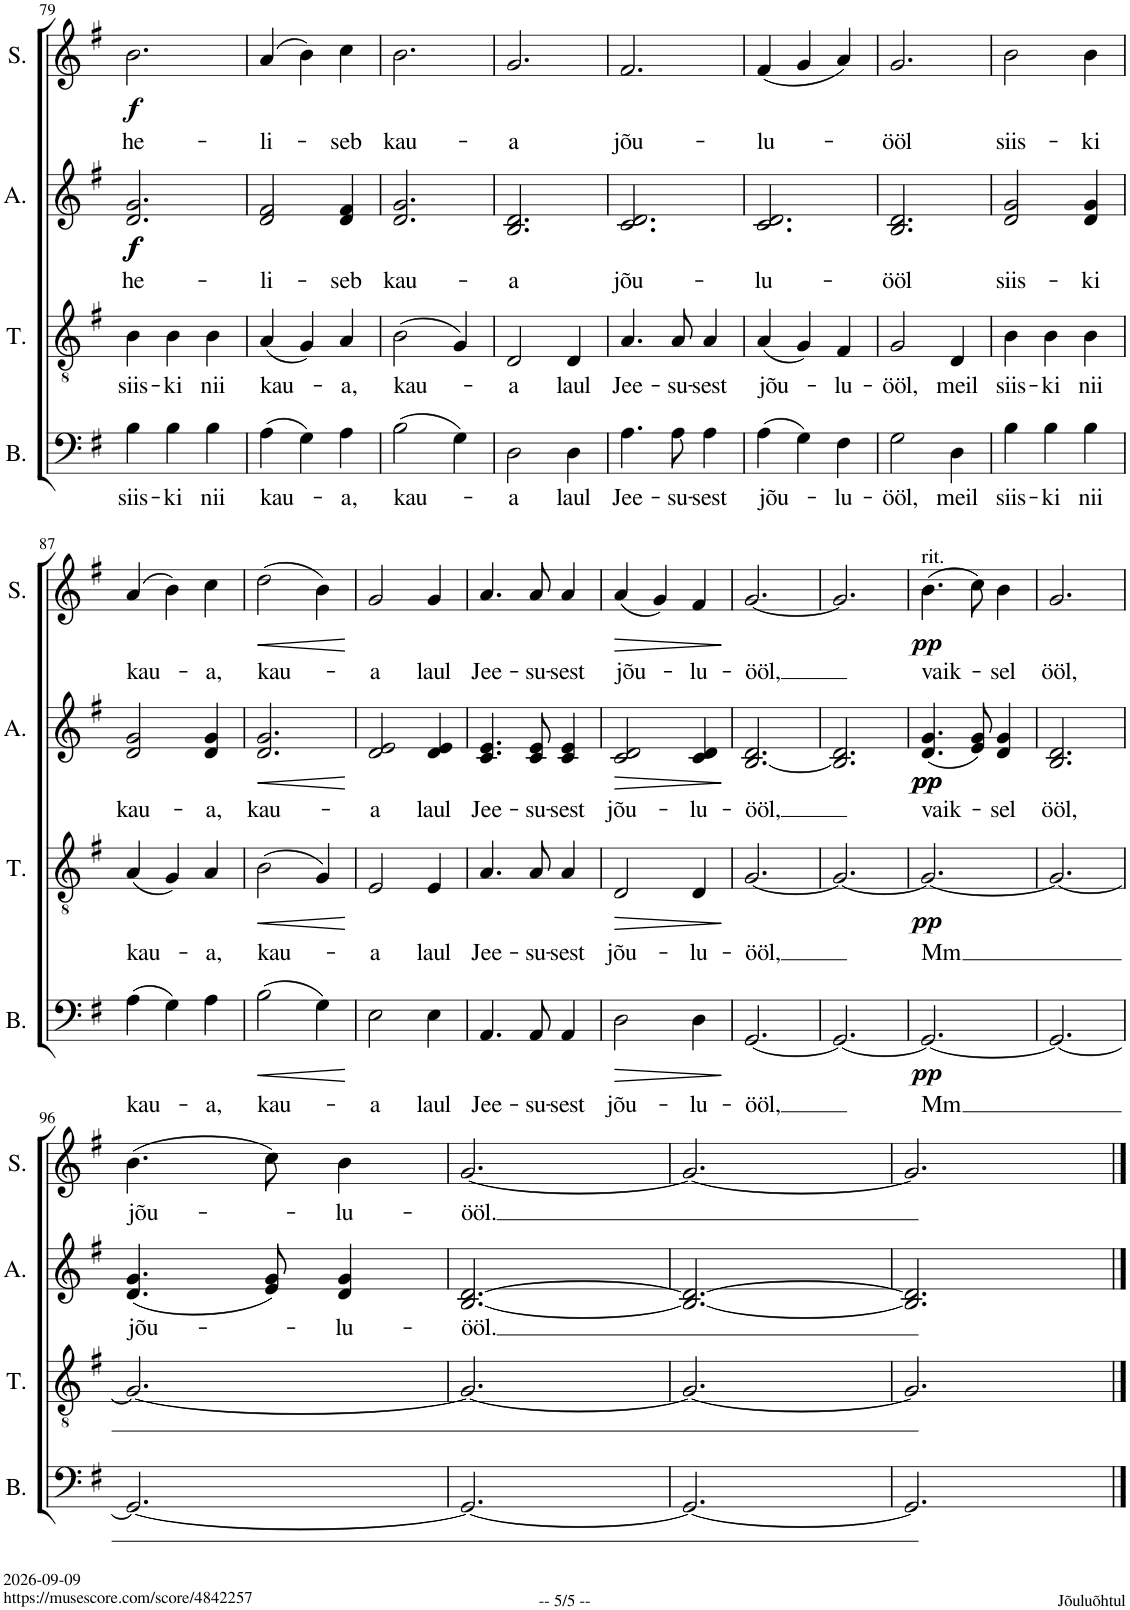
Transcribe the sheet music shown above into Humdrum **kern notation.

**kern	**text	**dynam	**kern	**text	**dynam	**kern	**text	**dynam	**kern	**text	**dynam
*part4	*part4	*part4	*part3	*part3	*part3	*part2	*part2	*part2	*part1	*part1	*part1
*staff4	*staff4	*staff4	*staff3	*staff3	*staff3	*staff2	*staff2	*staff2	*staff1	*staff1	*staff1
*I"B.	*	*	*I"T.	*	*	*I"A.	*	*	*I"S.	*	*
*I'B.	*	*	*I'T.	*	*	*I'A.	*	*	*I'S.	*	*
!!LO:PB:g=z
*clefF4	*	*	*clefGv2	*	*	*clefG2	*	*	*clefG2	*	*
*k[f#]	*	*	*k[f#]	*	*	*k[f#]	*	*	*k[f#]	*	*
*M3/4	*	*	*M3/4	*	*	*M3/4	*	*	*M3/4	*	*
=79	=79	=79	=79	=79	=79	=79	=79	=79	=79	=79	=79
!	!LO:LY:b	!	!	!LO:LY:b	!	!	!LO:LY:b	!LO:DY:b	!	!LO:LY:b	!
!	!	!	!	!	!	!	!	!LO:DY:n=1:b	!	!	!LO:DY:b
4B\	siis-	.	4B\	siis-	.	2.d/ 2.g/	he-	f f	2.b\	he-	f
!	!LO:LY:b	!	!	!LO:LY:b	!	!	!	!	!	!	!
4B\	-ki	.	4B\	-ki	.	.	.	.	.	.	.
!	!LO:LY:b	!	!	!LO:LY:b	!	!	!	!	!	!	!
4B\	nii	.	4B\	nii	.	.	.	.	.	.	.
=80	=80	=80	=80	=80	=80	=80	=80	=80	=80	=80	=80
!	!LO:LY:b	!	!	!LO:LY:b	!	!	!LO:LY:b	!	!	!LO:LY:b	!
(4A\	kau-	.	(4A/	kau-	.	2d/ 2f#/	-li-	.	(4a/	-li-	.
4G\)	.	.	4G/)	.	.	.	.	.	4b\)	.	.
!	!LO:LY:b	!	!	!LO:LY:b	!	!	!LO:LY:b	!	!	!LO:LY:b	!
4A\	-a,	.	4A/	-a,	.	4d/ 4f#/	-seb	.	4cc\	-seb	.
=81	=81	=81	=81	=81	=81	=81	=81	=81	=81	=81	=81
!	!LO:LY:b	!	!	!LO:LY:b	!	!	!LO:LY:b	!	!	!LO:LY:b	!
(2B\	kau-	.	(2B\	kau-	.	2.d/ 2.g/	kau-	.	2.b\	kau-	.
4G\)	.	.	4G/)	.	.	.	.	.	.	.	.
=82	=82	=82	=82	=82	=82	=82	=82	=82	=82	=82	=82
!	!LO:LY:b	!	!	!LO:LY:b	!	!	!LO:LY:b	!	!	!LO:LY:b	!
2D\	-a	.	2D/	-a	.	2.B/ 2.d/	-a	.	2.g/	-a	.
!	!LO:LY:b	!	!	!LO:LY:b	!	!	!	!	!	!	!
4D\	laul	.	4D/	laul	.	.	.	.	.	.	.
=83	=83	=83	=83	=83	=83	=83	=83	=83	=83	=83	=83
!	!LO:LY:b	!	!	!LO:LY:b	!	!	!LO:LY:b	!	!	!LO:LY:b	!
4.A\	Jee-	.	4.A/	Jee-	.	2.c/ 2.d/	jõu-	.	2.f#/	jõu-	.
!	!LO:LY:b	!	!	!LO:LY:b	!	!	!	!	!	!	!
8A\	-su-	.	8A/	-su-	.	.	.	.	.	.	.
!	!LO:LY:b	!	!	!LO:LY:b	!	!	!	!	!	!	!
4A\	-sest	.	4A/	-sest	.	.	.	.	.	.	.
=84	=84	=84	=84	=84	=84	=84	=84	=84	=84	=84	=84
!	!LO:LY:b	!	!	!LO:LY:b	!	!	!LO:LY:b	!	!	!LO:LY:b	!
(4A\	jõu-	.	(4A/	jõu-	.	2.c/ 2.d/	-lu-	.	(4f#/	-lu-	.
4G\)	.	.	4G/)	.	.	.	.	.	4g/	.	.
!	!LO:LY:b	!	!	!LO:LY:b	!	!	!	!	!	!	!
4F#\	-lu-	.	4F#/	-lu-	.	.	.	.	4a/)	.	.
=85	=85	=85	=85	=85	=85	=85	=85	=85	=85	=85	=85
!	!LO:LY:b	!	!	!LO:LY:b	!	!	!LO:LY:b	!	!	!LO:LY:b	!
2G\	-ööl,	.	2G/	-ööl,	.	2.B/ 2.d/	-ööl	.	2.g/	-ööl	.
!	!LO:LY:b	!	!	!LO:LY:b	!	!	!	!	!	!	!
4D\	meil	.	4D/	meil	.	.	.	.	.	.	.
=86	=86	=86	=86	=86	=86	=86	=86	=86	=86	=86	=86
!	!LO:LY:b	!	!	!LO:LY:b	!	!	!LO:LY:b	!	!	!LO:LY:b	!
4B\	siis-	.	4B\	siis-	.	2d/ 2g/	siis-	.	2b\	siis-	.
!	!LO:LY:b	!	!	!LO:LY:b	!	!	!	!	!	!	!
4B\	-ki	.	4B\	-ki	.	.	.	.	.	.	.
!	!LO:LY:b	!	!	!LO:LY:b	!	!	!LO:LY:b	!	!	!LO:LY:b	!
4B\	nii	.	4B\	nii	.	4d/ 4g/	-ki	.	4b\	-ki	.
!!LO:LB:g=z
=87	=87	=87	=87	=87	=87	=87	=87	=87	=87	=87	=87
!	!LO:LY:b	!	!	!LO:LY:b	!	!	!LO:LY:b	!	!	!LO:LY:b	!
(4A\	kau-	.	(4A/	kau-	.	2d/ 2g/	kau-	.	(4a/	kau-	.
4G\)	.	.	4G/)	.	.	.	.	.	4b\)	.	.
!	!LO:LY:b	!	!	!LO:LY:b	!	!	!LO:LY:b	!	!	!LO:LY:b	!
4A\	-a,	.	4A/	-a,	.	4d/ 4g/	a,	.	4cc\	-a,	.
=88	=88	=88	=88	=88	=88	=88	=88	=88	=88	=88	=88
!	!LO:LY:b	!LO:HP:b	!	!LO:LY:b	!LO:HP:b	!	!LO:LY:b	!LO:HP:b	!	!LO:LY:b	!LO:HP:b
(2B\	kau-	<	(2B\	kau-	<	2.d/ 2.g/	kau-	<	(2dd\	kau-	<
4G\)	.	.	4G/)	.	.	.	.	.	4b\)	.	.
.	.	[	.	.	[	.	.	[	.	.	[
=89	=89	=89	=89	=89	=89	=89	=89	=89	=89	=89	=89
!	!LO:LY:b	!	!	!LO:LY:b	!	!	!LO:LY:b	!	!	!LO:LY:b	!
2E\	-a	.	2E/	-a	.	2d/ 2e/	-a	.	2g/	-a	.
!	!LO:LY:b	!	!	!LO:LY:b	!	!	!LO:LY:b	!	!	!LO:LY:b	!
4E\	laul	.	4E/	laul	.	4d/ 4e/	laul	.	4g/	laul	.
=90	=90	=90	=90	=90	=90	=90	=90	=90	=90	=90	=90
!	!LO:LY:b	!	!	!LO:LY:b	!	!	!LO:LY:b	!	!	!LO:LY:b	!
4.AA/	Jee-	.	4.A/	Jee-	.	4.c/ 4.e/	Jee-	.	4.a/	Jee-	.
!	!LO:LY:b	!	!	!LO:LY:b	!	!	!LO:LY:b	!	!	!LO:LY:b	!
8AA/	-su-	.	8A/	-su-	.	8c/ 8e/	-su-	.	8a/	-su-	.
!	!LO:LY:b	!	!	!LO:LY:b	!	!	!LO:LY:b	!	!	!LO:LY:b	!
4AA/	-sest	.	4A/	-sest	.	4c/ 4e/	-sest	.	4a/	-sest	.
=91	=91	=91	=91	=91	=91	=91	=91	=91	=91	=91	=91
!	!LO:LY:b	!LO:HP:b	!	!LO:LY:b	!LO:HP:b	!	!LO:LY:b	!LO:HP:b	!	!LO:LY:b	!LO:HP:b
2D\	jõu-	>	2D/	jõu-	>	2c/ 2d/	jõu-	>	(4a/	jõu-	>
.	.	.	.	.	.	.	.	.	4g/)	.	.
!	!LO:LY:b	!	!	!LO:LY:b	!	!	!LO:LY:b	!	!	!LO:LY:b	!
4D\	-lu-	.	4D/	-lu-	.	4c/ 4d/	-lu-	.	4f#/	-lu-	.
.	.	]	.	.	]	.	.	]	.	.	]
=92	=92	=92	=92	=92	=92	=92	=92	=92	=92	=92	=92
!	!LO:LY:b	!	!	!LO:LY:b	!	!	!LO:LY:b	!	!	!LO:LY:b	!
[2.GG/	-ööl,	.	[2.G/	-ööl,	.	[2.B/ 2.d/	-ööl,	.	[2.g/	-ööl,	.
=93	=93	=93	=93	=93	=93	=93	=93	=93	=93	=93	=93
2.GG/_	.	.	2.G/_	.	.	2.B/] 2.d/	.	.	2.g/]	.	.
=94	=94	=94	=94	=94	=94	=94	=94	=94	=94	=94	=94
!	!	!	!	!	!	!	!	!	!LO:TX:a:t=rit.	!	!
!	!LO:LY:b	!LO:DY:b	!	!LO:LY:b	!LO:DY:b	!	!LO:LY:b	!LO:DY:b	!	!LO:LY:b	!
!	!	!	!	!	!	!	!	!LO:DY:n=1:b	!	!	!LO:DY:b
2.GG/_	Mm	pp	2.G/_	Mm	pp	(4.d/ 4.g/	vaik-	pp pp	(4.b\	vaik-	pp
.	.	.	.	.	.	8e/ 8g/)	.	.	8cc\)	.	.
!	!	!	!	!	!	!	!LO:LY:b	!	!	!LO:LY:b	!
.	.	.	.	.	.	4d/ 4g/	-sel	.	4b\	-sel	.
=95	=95	=95	=95	=95	=95	=95	=95	=95	=95	=95	=95
!	!	!	!	!	!	!	!LO:LY:b	!	!	!LO:LY:b	!
2.GG/_	.	.	2.G/_	.	.	2.B/ 2.d/	ööl,	.	2.g/	ööl,	.
!!LO:LB:g=z
=96	=96	=96	=96	=96	=96	=96	=96	=96	=96	=96	=96
!	!	!	!	!	!	!	!LO:LY:b	!	!	!LO:LY:b	!
2.GG/_	.	.	2.G/_	.	.	(4.d/ 4.g/	jõu-	.	(4.b\	jõu-	.
.	.	.	.	.	.	8e/ 8g/)	.	.	8cc\)	.	.
!	!	!	!	!	!	!	!LO:LY:b	!	!	!LO:LY:b	!
.	.	.	.	.	.	4d/ 4g/	-lu-	.	4b\	-lu-	.
=97	=97	=97	=97	=97	=97	=97	=97	=97	=97	=97	=97
!	!	!	!	!	!	!	!LO:LY:b	!	!	!LO:LY:b	!
2.GG/_	.	.	2.G/_	.	.	[2.B/ [2.d/	-ööl.	.	[2.g/	-ööl.	.
=98	=98	=98	=98	=98	=98	=98	=98	=98	=98	=98	=98
2.GG/_	.	.	2.G/_	.	.	2.B/_ 2.d/_	.	.	2.g/_	.	.
=99	=99	=99	=99	=99	=99	=99	=99	=99	=99	=99	=99
2.GG/]	.	.	2.G/]	.	.	2.B/] 2.d/]	.	.	2.g/]	.	.
==	==	==	==	==	==	==	==	==	==	==	==
*-	*-	*-	*-	*-	*-	*-	*-	*-	*-	*-	*-
